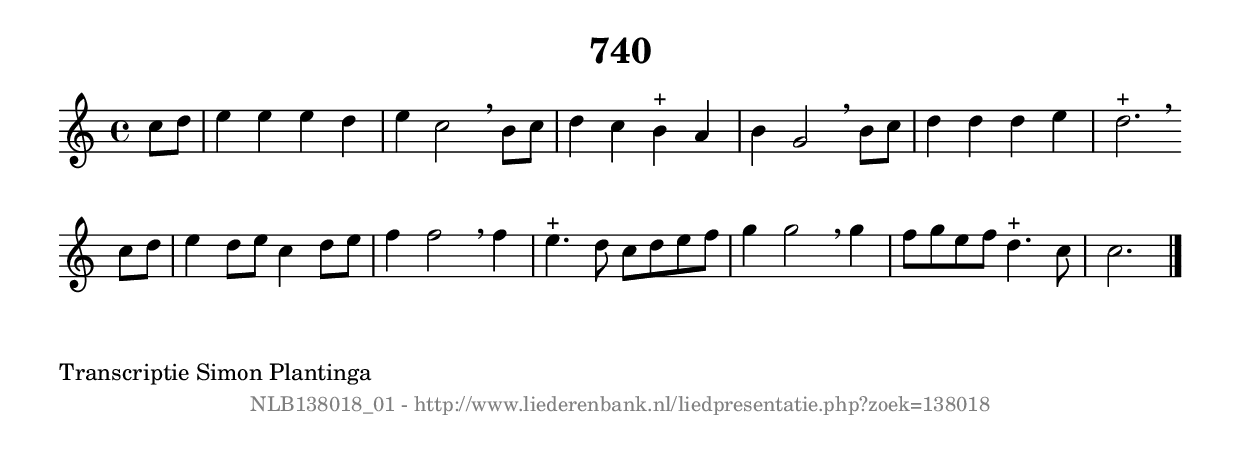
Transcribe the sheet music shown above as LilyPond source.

%
% produced by wce2krn 1.64 (7 June 2014)
%
\version"2.16"
#(append! paper-alist '(("long" . (cons (* 210 mm) (* 2000 mm)))))
#(set-default-paper-size "long")
sb = {\breathe}
mBreak = {\breathe }
bBreak = {\breathe }
x = {\once\override NoteHead #'style = #'cross }
gl=\glissando
itime={\override Staff.TimeSignature #'stencil = ##f }
ficta = {\once\set suggestAccidentals = ##t}
fine = {\once\override Score.RehearsalMark #'self-alignment-X = #1 \mark \markup {\italic{Fine}}}
dc = {\once\override Score.RehearsalMark #'self-alignment-X = #1 \mark \markup {\italic{D.C.}}}
dcf = {\once\override Score.RehearsalMark #'self-alignment-X = #1 \mark \markup {\italic{D.C. al Fine}}}
dcc = {\once\override Score.RehearsalMark #'self-alignment-X = #1 \mark \markup {\italic{D.C. al Coda}}}
ds = {\once\override Score.RehearsalMark #'self-alignment-X = #1 \mark \markup {\italic{D.S.}}}
dsf = {\once\override Score.RehearsalMark #'self-alignment-X = #1 \mark \markup {\italic{D.S. al Fine}}}
dsc = {\once\override Score.RehearsalMark #'self-alignment-X = #1 \mark \markup {\italic{D.S. al Coda}}}
pv = {\set Score.repeatCommands = #'((volta "1"))}
sv = {\set Score.repeatCommands = #'((volta "2"))}
tv = {\set Score.repeatCommands = #'((volta "3"))}
qv = {\set Score.repeatCommands = #'((volta "4"))}
xv = {\set Score.repeatCommands = #'((volta #f))}
\header{ tagline = ""
title = "740"
}
\score {{
\key c \major
\relative g'
{
\set melismaBusyProperties = #'()
\partial 32*8
\time 4/4
\tempo 4=120
\override Score.MetronomeMark #'transparent = ##t
\override Score.RehearsalMark #'break-visibility = #(vector #t #t #f)
c8 d8 | e4 e4 e4 d4 | e4 c2 \sb b8 c8 | d4 c4 b4^"+" a4 | b4 g2 \sb b8 c8 | d4 d4 d4 e4 | d2.^"+" \bar ":|:" \bBreak
c8 d8 | e4 d8 e8 c4 d8 e8 | f4 f2 \sb f4 | e4.^"+" d8 c8 d8 e8 f8 | g4 g2 \sb g4 | f8 g8 e8 f8 d4.^"+" c8 | c2. \bar "|."
 }}
 \midi { }
 \layout {
            indent = 0.0\cm
}
}
\markup { \wordwrap-string #" 
Transcriptie Simon Plantinga
"}
\markup { \vspace #0 } \markup { \with-color #grey \fill-line { \center-column { \smaller "NLB138018_01 - http://www.liederenbank.nl/liedpresentatie.php?zoek=138018" } } }
